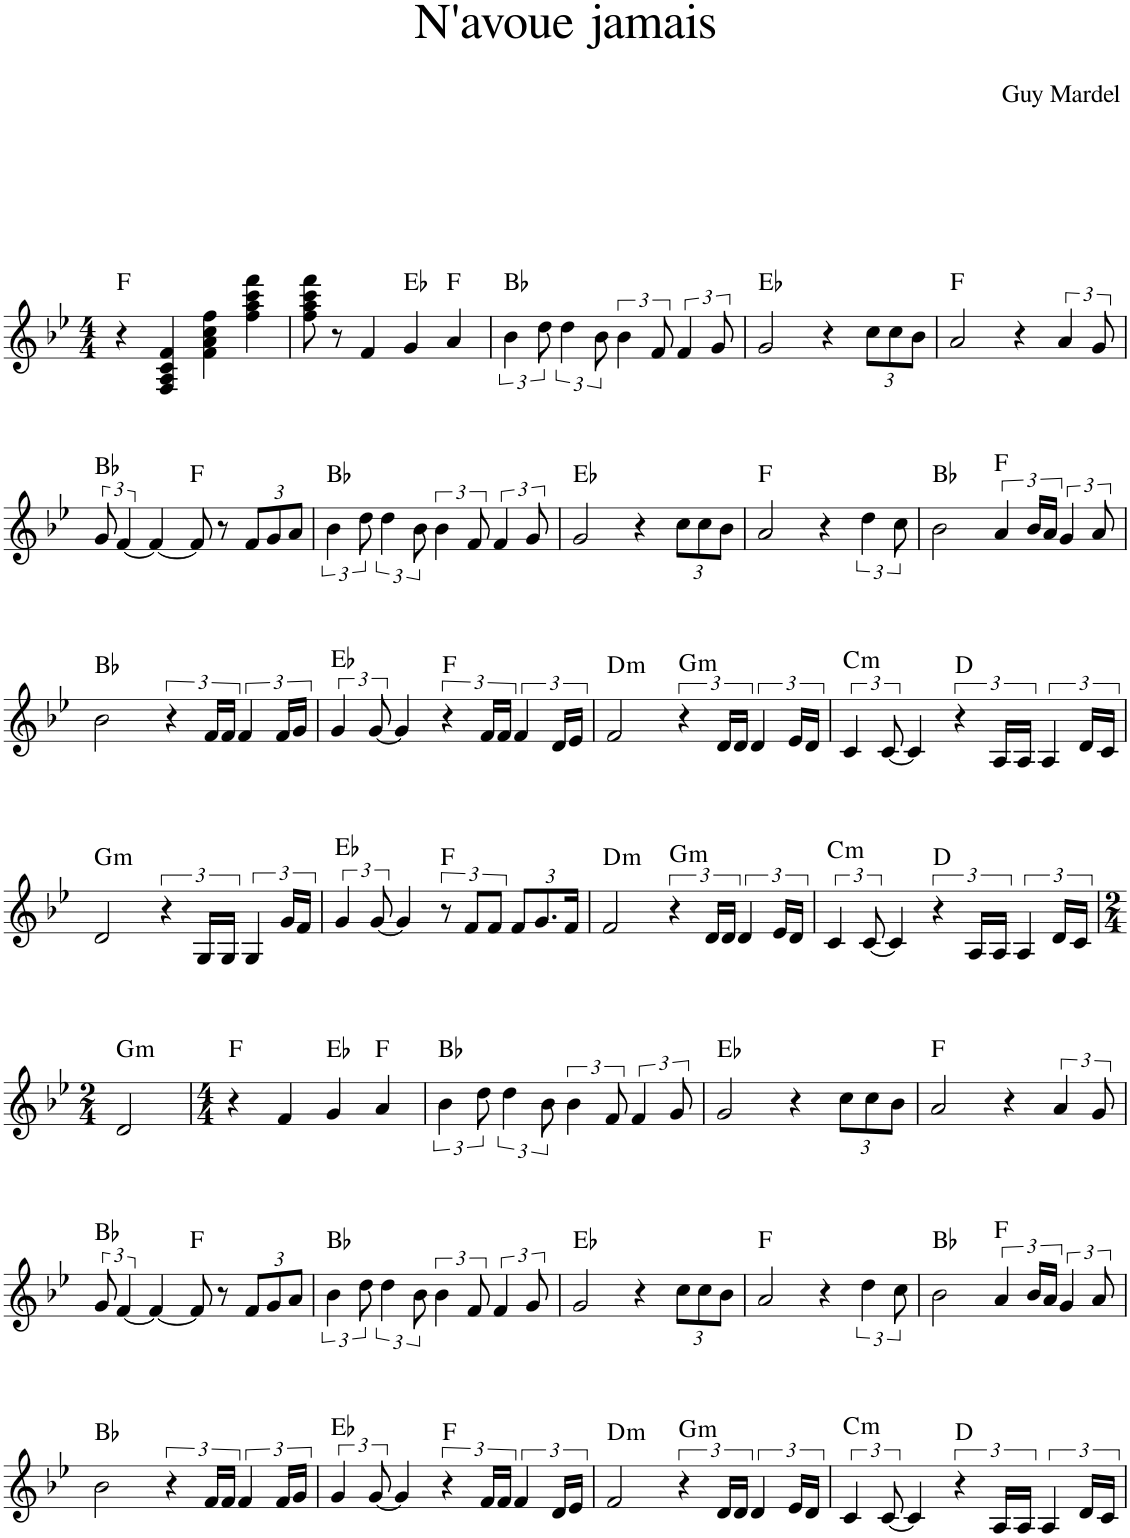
**kern	**harte
*part1	*part1
*staff1	*
*I"Piano	*
*I'Pno.	*
*clefG2	*
*k[b-e-]	*
*M4/4	*
=1	=1
4r	F:maj
4F/ 4A/ 4c/ 4f/	.
4f\ 4a\ 4cc\ 4ff\	.
4ff\ 4aa\ 4ccc\ 4fff\	.
=2	=2
8ff\ 8aa\ 8ccc\ 8fff\	.
8r	.
4f/	.
4g/	Eb:maj
4a/	F:maj
=3	=3
6b-\	Bb:maj
12dd\	.
6dd\	.
12b-\	.
6b-\	.
12f/	.
6f/	.
12g/	.
=4	=4
2g/	Eb:maj
4r	.
*Xbrackettup	*
12cc\L	.
12cc\	.
12b-\J	.
=5	=5
2a/	F:maj
4r	.
*brackettup	*
6a/	.
12g/	.
!!LO:LB:g=z
=6	=6
12g/	Bb:maj
[6f/	.
4f/_	.
8f/]	F:maj
8r	.
*Xbrackettup	*
12f/L	.
12g/	.
12a/J	.
=7	=7
*brackettup	*
6b-\	Bb:maj
12dd\	.
6dd\	.
12b-\	.
6b-\	.
12f/	.
6f/	.
12g/	.
=8	=8
2g/	Eb:maj
4r	.
*Xbrackettup	*
12cc\L	.
12cc\	.
12b-\J	.
=9	=9
2a/	F:maj
4r	.
*brackettup	*
6dd\	.
12cc\	.
=10	=10
2b-\	Bb:maj
6a/	F:maj
24b-/LL	.
24a/JJ	.
6g/	.
12a/	.
!!LO:LB:g=z
=11	=11
2b-\	Bb:maj
6r	.
24f/LL	.
24f/JJ	.
6f/	.
24f/LL	.
24g/JJ	.
=12	=12
6g/	Eb:maj
[12g/	.
4g/]	.
6r	F:maj
24f/LL	.
24f/JJ	.
6f/	.
24d/LL	.
24e-/JJ	.
=13	=13
!	!LO:H:kt=m
2f/	D:min
!	!LO:H:kt=m
6r	G:min
24d/LL	.
24d/JJ	.
6d/	.
24e-/LL	.
24d/JJ	.
=14	=14
!	!LO:H:kt=m
6c/	C:min
[12c/	.
4c/]	.
6r	D:maj
24A/LL	.
24A/JJ	.
6A/	.
24d/LL	.
24c/JJ	.
!!LO:LB:g=z
=15	=15
!	!LO:H:kt=m
2d/	G:min
6r	.
24G/LL	.
24G/JJ	.
6G/	.
24g/LL	.
24f/JJ	.
=16	=16
6g/	Eb:maj
[12g/	.
4g/]	.
12r	F:maj
12f/L	.
12f/J	.
*Xbrackettup	*
12f/L	.
12.g/	.
24f/Jk	.
=17	=17
!	!LO:H:kt=m
2f/	D:min
*brackettup	*
!	!LO:H:kt=m
6r	G:min
24d/LL	.
24d/JJ	.
6d/	.
24e-/LL	.
24d/JJ	.
=18	=18
!	!LO:H:kt=m
6c/	C:min
[12c/	.
4c/]	.
6r	D:maj
24A/LL	.
24A/JJ	.
6A/	.
24d/LL	.
24c/JJ	.
!!LO:LB:g=z
=19	=19
*M2/4	*
!	!LO:H:kt=m
2d/	G:min
=20	=20
*M4/4	*
4r	F:maj
4f/	.
4g/	Eb:maj
4a/	F:maj
=21	=21
6b-\	Bb:maj
12dd\	.
6dd\	.
12b-\	.
6b-\	.
12f/	.
6f/	.
12g/	.
=22	=22
2g/	Eb:maj
4r	.
*Xbrackettup	*
12cc\L	.
12cc\	.
12b-\J	.
=23	=23
2a/	F:maj
4r	.
*brackettup	*
6a/	.
12g/	.
!!LO:LB:g=z
=24	=24
12g/	Bb:maj
[6f/	.
4f/_	.
8f/]	F:maj
8r	.
*Xbrackettup	*
12f/L	.
12g/	.
12a/J	.
=25	=25
*brackettup	*
6b-\	Bb:maj
12dd\	.
6dd\	.
12b-\	.
6b-\	.
12f/	.
6f/	.
12g/	.
=26	=26
2g/	Eb:maj
4r	.
*Xbrackettup	*
12cc\L	.
12cc\	.
12b-\J	.
=27	=27
2a/	F:maj
4r	.
*brackettup	*
6dd\	.
12cc\	.
=28	=28
2b-\	Bb:maj
6a/	F:maj
24b-/LL	.
24a/JJ	.
6g/	.
12a/	.
!!LO:LB:g=z
=29	=29
2b-\	Bb:maj
6r	.
24f/LL	.
24f/JJ	.
6f/	.
24f/LL	.
24g/JJ	.
=30	=30
6g/	Eb:maj
[12g/	.
4g/]	.
6r	F:maj
24f/LL	.
24f/JJ	.
6f/	.
24d/LL	.
24e-/JJ	.
=31	=31
!	!LO:H:kt=m
2f/	D:min
!	!LO:H:kt=m
6r	G:min
24d/LL	.
24d/JJ	.
6d/	.
24e-/LL	.
24d/JJ	.
=32	=32
!	!LO:H:kt=m
6c/	C:min
[12c/	.
4c/]	.
6r	D:maj
24A/LL	.
24A/JJ	.
6A/	.
24d/LL	.
24c/JJ	.
=	=
*-	*-
